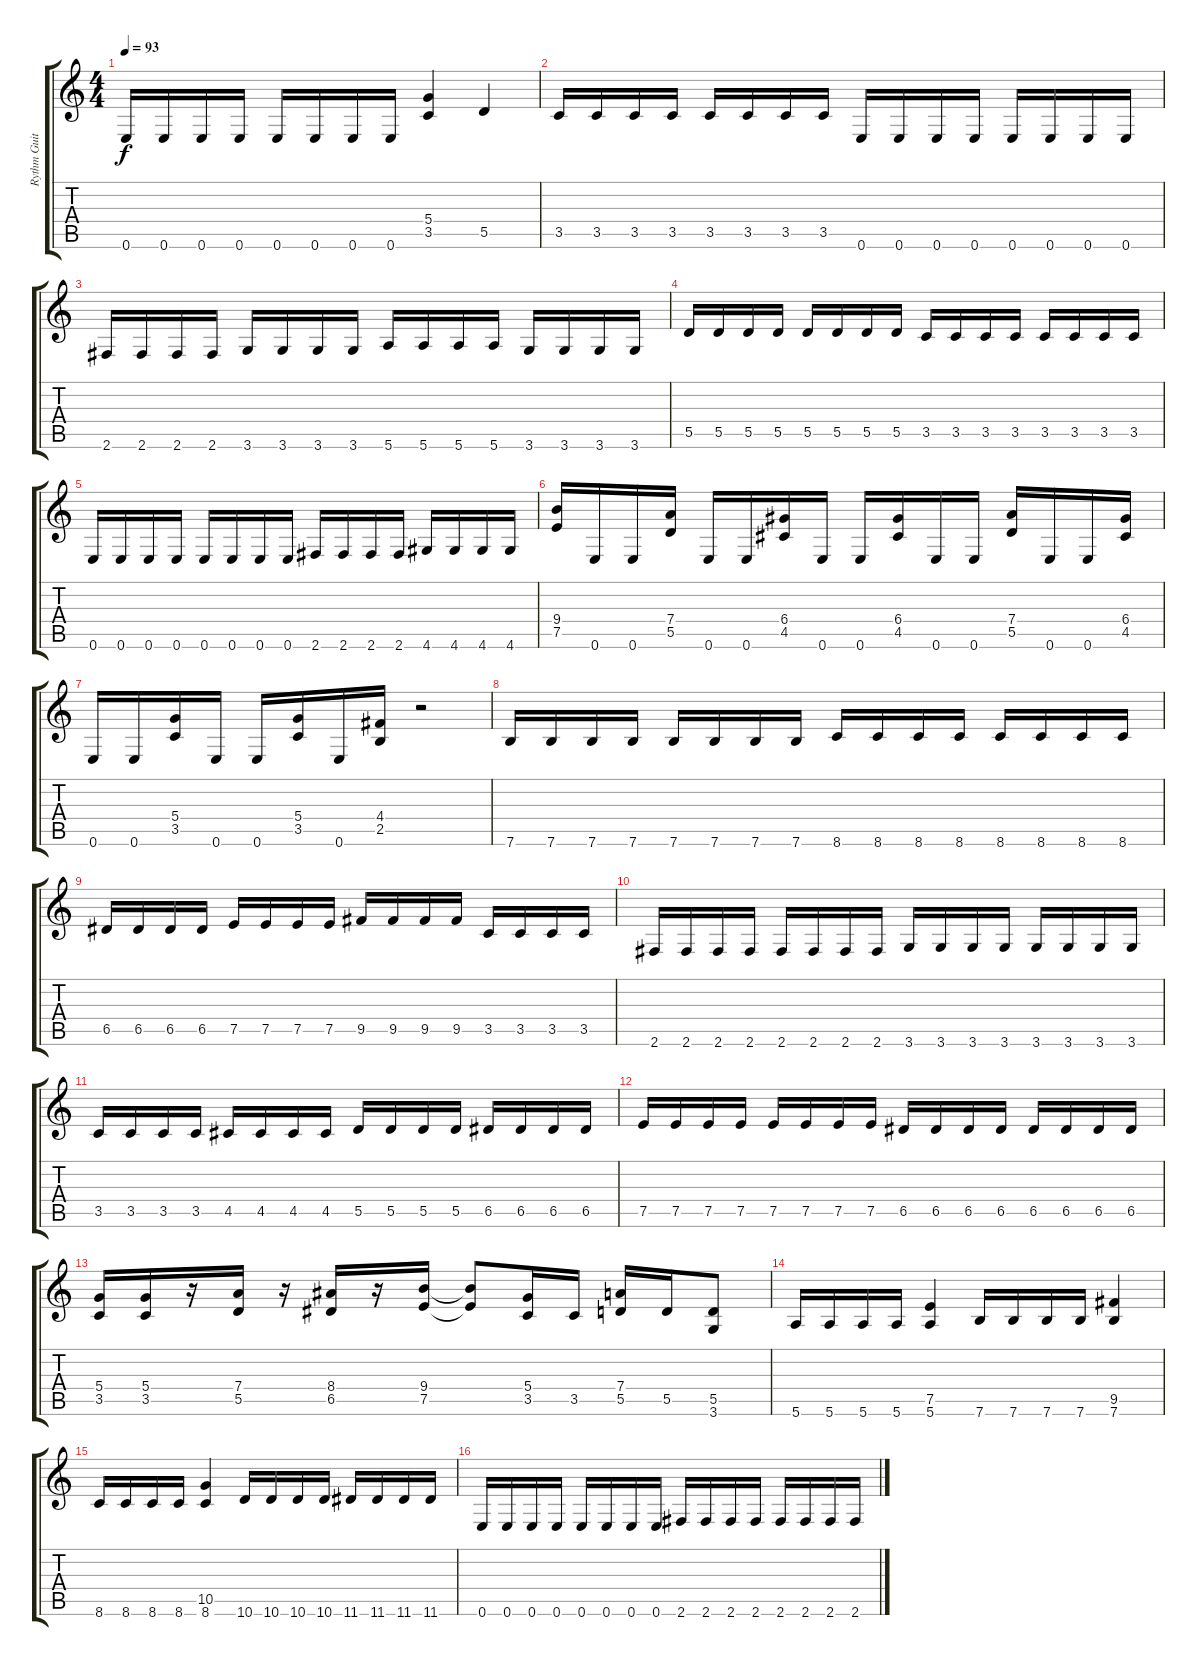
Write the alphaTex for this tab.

\track ("Rythm Guitar" "Rythm Guit") {instrument distortionguitar}
\staff {score tabs}
\tuning (E4 B3 G3 D3 A2 E2) {hide}
\ts (4 4)
\tempo 93
\clef g2
\ks c
0.6.16{dy f} 0.6.16 0.6.16 0.6.16 0.6.16 0.6.16 0.6.16 0.6.16 (5.4 3.5).4 5.5.4 |
3.5.16 3.5.16 3.5.16 3.5.16 3.5.16 3.5.16 3.5.16 3.5.16 0.6.16 0.6.16 0.6.16 0.6.16 0.6.16 0.6.16 0.6.16 0.6.16 |
2.6.16 2.6.16 2.6.16 2.6.16 3.6.16 3.6.16 3.6.16 3.6.16 5.6.16 5.6.16 5.6.16 5.6.16 3.6.16 3.6.16 3.6.16 3.6.16 |
5.5.16 5.5.16 5.5.16 5.5.16 5.5.16 5.5.16 5.5.16 5.5.16 3.5.16 3.5.16 3.5.16 3.5.16 3.5.16 3.5.16 3.5.16 3.5.16 |
0.6.16 0.6.16 0.6.16 0.6.16 0.6.16 0.6.16 0.6.16 0.6.16 2.6.16 2.6.16 2.6.16 2.6.16 4.6.16 4.6.16 4.6.16 4.6.16 |
(9.4 7.5).16 0.6.16 0.6.16 (7.4 5.5).16 0.6.16 0.6.16 (6.4 4.5).16 0.6.16 0.6.16 (6.4 4.5).16 0.6.16 0.6.16 (7.4 5.5).16 0.6.16 0.6.16 (6.4 4.5).16 |
0.6.16 0.6.16 (5.4 3.5).16 0.6.16 0.6.16 (5.4 3.5).16 0.6.16 (4.4 2.5).16 r.2 |
7.6.16 7.6.16 7.6.16 7.6.16 7.6.16 7.6.16 7.6.16 7.6.16 8.6.16 8.6.16 8.6.16 8.6.16 8.6.16 8.6.16 8.6.16 8.6.16 |
6.5.16 6.5.16 6.5.16 6.5.16 7.5.16 7.5.16 7.5.16 7.5.16 9.5.16 9.5.16 9.5.16 9.5.16 3.5.16 3.5.16 3.5.16 3.5.16 |
2.6.16 2.6.16 2.6.16 2.6.16 2.6.16 2.6.16 2.6.16 2.6.16 3.6.16 3.6.16 3.6.16 3.6.16 3.6.16 3.6.16 3.6.16 3.6.16 |
3.5.16 3.5.16 3.5.16 3.5.16 4.5.16 4.5.16 4.5.16 4.5.16 5.5.16 5.5.16 5.5.16 5.5.16 6.5.16 6.5.16 6.5.16 6.5.16 |
7.5.16 7.5.16 7.5.16 7.5.16 7.5.16 7.5.16 7.5.16 7.5.16 6.5.16 6.5.16 6.5.16 6.5.16 6.5.16 6.5.16 6.5.16 6.5.16 |
(5.4 3.5).16 (5.4 3.5).16 r.16 (7.4 5.5).16 r.16 (8.4 6.5).16 r.16 (9.4 7.5).16 (9.4{t} 7.5{t}).8 (5.4 3.5).16 3.5.16 (7.4 5.5).16 5.5.16 (5.5 3.6).8 |
5.6.16 5.6.16 5.6.16 5.6.16 (7.5 5.6).4 7.6.16 7.6.16 7.6.16 7.6.16 (9.5 7.6).4 |
8.6.16 8.6.16 8.6.16 8.6.16 (10.5 8.6).4 10.6.16 10.6.16 10.6.16 10.6.16 11.6.16 11.6.16 11.6.16 11.6.16 |
0.6.16 0.6.16 0.6.16 0.6.16 0.6.16 0.6.16 0.6.16 0.6.16 2.6.16 2.6.16 2.6.16 2.6.16 2.6.16 2.6.16 2.6.16 2.6.16
